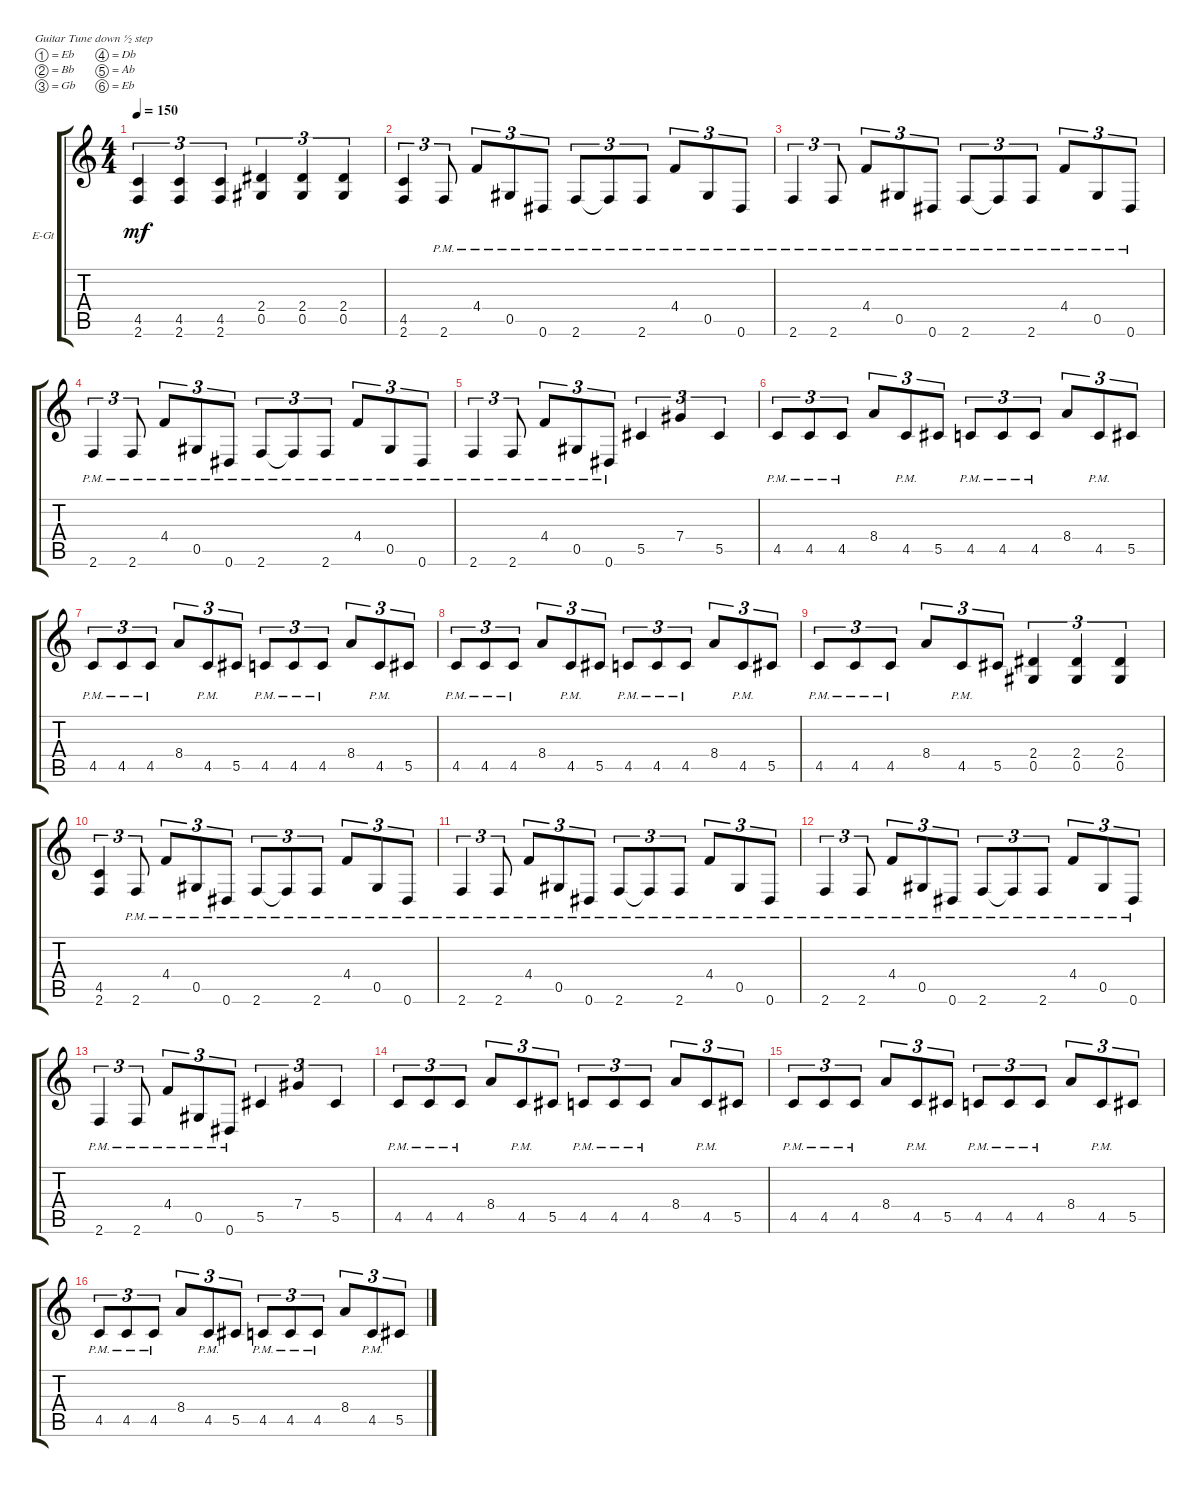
\bracketExtendMode groupsimilarinstruments
\firstSystemTrackNameOrientation horizontal
\otherSystemsTrackNameOrientation horizontal
\track ("right" "E-Gt") {instrument distortionguitar}
\staff {score tabs}
\tuning (Eb4 Bb3 Gb3 Db3 Ab2 Eb2)
\ts (4 4)
\tempo 150
\clef g2
\ks c
(2.6 4.5).4{tu (3 2) dy mf} (2.6 4.5).4{tu (3 2)} (2.6 4.5).4{tu (3 2)} (0.5 2.4).4{tu (3 2)} (0.5 2.4).4{tu (3 2)} (0.5 2.4).4{tu (3 2)} |
(2.6 4.5).4{tu (3 2)} 2.6{pm}.8{tu (3 2)} 4.4{pm}.8{tu (3 2)} 0.5{pm}.8{tu (3 2)} 0.6{pm}.8{tu (3 2)} 2.6{pm}.8{tu (3 2)} 2.6{pm t}.8{tu (3 2)} 2.6{pm}.8{tu (3 2)} 4.4{pm}.8{tu (3 2)} 0.5{pm}.8{tu (3 2)} 0.6{pm}.8{tu (3 2)} |
2.6{pm}.4{tu (3 2)} 2.6{pm}.8{tu (3 2)} 4.4{pm}.8{tu (3 2)} 0.5{pm}.8{tu (3 2)} 0.6{pm}.8{tu (3 2)} 2.6{pm}.8{tu (3 2)} 2.6{pm t}.8{tu (3 2)} 2.6{pm}.8{tu (3 2)} 4.4{pm}.8{tu (3 2)} 0.5{pm}.8{tu (3 2)} 0.6{pm}.8{tu (3 2)} |
2.6{pm}.4{tu (3 2)} 2.6{pm}.8{tu (3 2)} 4.4{pm}.8{tu (3 2)} 0.5{pm}.8{tu (3 2)} 0.6{pm}.8{tu (3 2)} 2.6{pm}.8{tu (3 2)} 2.6{pm t}.8{tu (3 2)} 2.6{pm}.8{tu (3 2)} 4.4{pm}.8{tu (3 2)} 0.5{pm}.8{tu (3 2)} 0.6{pm}.8{tu (3 2)} |
2.6{pm}.4{tu (3 2)} 2.6{pm}.8{tu (3 2)} 4.4{pm}.8{tu (3 2)} 0.5{pm}.8{tu (3 2)} 0.6{pm}.8{tu (3 2)} 5.5.4{tu (3 2)} 7.4.4{tu (3 2)} 5.5.4{tu (3 2)} |
4.5{pm}.8{tu (3 2)} 4.5{pm}.8{tu (3 2)} 4.5{pm}.8{tu (3 2)} 8.4.8{tu (3 2)} 4.5{pm}.8{tu (3 2)} 5.5.8{tu (3 2)} 4.5{pm}.8{tu (3 2)} 4.5{pm}.8{tu (3 2)} 4.5{pm}.8{tu (3 2)} 8.4.8{tu (3 2)} 4.5{pm}.8{tu (3 2)} 5.5.8{tu (3 2)} |
4.5{pm}.8{tu (3 2)} 4.5{pm}.8{tu (3 2)} 4.5{pm}.8{tu (3 2)} 8.4.8{tu (3 2)} 4.5{pm}.8{tu (3 2)} 5.5.8{tu (3 2)} 4.5{pm}.8{tu (3 2)} 4.5{pm}.8{tu (3 2)} 4.5{pm}.8{tu (3 2)} 8.4.8{tu (3 2)} 4.5{pm}.8{tu (3 2)} 5.5.8{tu (3 2)} |
4.5{pm}.8{tu (3 2)} 4.5{pm}.8{tu (3 2)} 4.5{pm}.8{tu (3 2)} 8.4.8{tu (3 2)} 4.5{pm}.8{tu (3 2)} 5.5.8{tu (3 2)} 4.5{pm}.8{tu (3 2)} 4.5{pm}.8{tu (3 2)} 4.5{pm}.8{tu (3 2)} 8.4.8{tu (3 2)} 4.5{pm}.8{tu (3 2)} 5.5.8{tu (3 2)} |
4.5{pm}.8{tu (3 2)} 4.5{pm}.8{tu (3 2)} 4.5{pm}.8{tu (3 2)} 8.4.8{tu (3 2)} 4.5{pm}.8{tu (3 2)} 5.5.8{tu (3 2)} (0.5 2.4).4{tu (3 2)} (0.5 2.4).4{tu (3 2)} (0.5 2.4).4{tu (3 2)} |
(2.6 4.5).4{tu (3 2)} 2.6{pm}.8{tu (3 2)} 4.4{pm}.8{tu (3 2)} 0.5{pm}.8{tu (3 2)} 0.6{pm}.8{tu (3 2)} 2.6{pm}.8{tu (3 2)} 2.6{pm t}.8{tu (3 2)} 2.6{pm}.8{tu (3 2)} 4.4{pm}.8{tu (3 2)} 0.5{pm}.8{tu (3 2)} 0.6{pm}.8{tu (3 2)} |
2.6{pm}.4{tu (3 2)} 2.6{pm}.8{tu (3 2)} 4.4{pm}.8{tu (3 2)} 0.5{pm}.8{tu (3 2)} 0.6{pm}.8{tu (3 2)} 2.6{pm}.8{tu (3 2)} 2.6{pm t}.8{tu (3 2)} 2.6{pm}.8{tu (3 2)} 4.4{pm}.8{tu (3 2)} 0.5{pm}.8{tu (3 2)} 0.6{pm}.8{tu (3 2)} |
2.6{pm}.4{tu (3 2)} 2.6{pm}.8{tu (3 2)} 4.4{pm}.8{tu (3 2)} 0.5{pm}.8{tu (3 2)} 0.6{pm}.8{tu (3 2)} 2.6{pm}.8{tu (3 2)} 2.6{pm t}.8{tu (3 2)} 2.6{pm}.8{tu (3 2)} 4.4{pm}.8{tu (3 2)} 0.5{pm}.8{tu (3 2)} 0.6{pm}.8{tu (3 2)} |
2.6{pm}.4{tu (3 2)} 2.6{pm}.8{tu (3 2)} 4.4{pm}.8{tu (3 2)} 0.5{pm}.8{tu (3 2)} 0.6{pm}.8{tu (3 2)} 5.5.4{tu (3 2)} 7.4.4{tu (3 2)} 5.5.4{tu (3 2)} |
4.5{pm}.8{tu (3 2)} 4.5{pm}.8{tu (3 2)} 4.5{pm}.8{tu (3 2)} 8.4.8{tu (3 2)} 4.5{pm}.8{tu (3 2)} 5.5.8{tu (3 2)} 4.5{pm}.8{tu (3 2)} 4.5{pm}.8{tu (3 2)} 4.5{pm}.8{tu (3 2)} 8.4.8{tu (3 2)} 4.5{pm}.8{tu (3 2)} 5.5.8{tu (3 2)} |
4.5{pm}.8{tu (3 2)} 4.5{pm}.8{tu (3 2)} 4.5{pm}.8{tu (3 2)} 8.4.8{tu (3 2)} 4.5{pm}.8{tu (3 2)} 5.5.8{tu (3 2)} 4.5{pm}.8{tu (3 2)} 4.5{pm}.8{tu (3 2)} 4.5{pm}.8{tu (3 2)} 8.4.8{tu (3 2)} 4.5{pm}.8{tu (3 2)} 5.5.8{tu (3 2)} |
4.5{pm}.8{tu (3 2)} 4.5{pm}.8{tu (3 2)} 4.5{pm}.8{tu (3 2)} 8.4.8{tu (3 2)} 4.5{pm}.8{tu (3 2)} 5.5.8{tu (3 2)} 4.5{pm}.8{tu (3 2)} 4.5{pm}.8{tu (3 2)} 4.5{pm}.8{tu (3 2)} 8.4.8{tu (3 2)} 4.5{pm}.8{tu (3 2)} 5.5.8{tu (3 2)}
